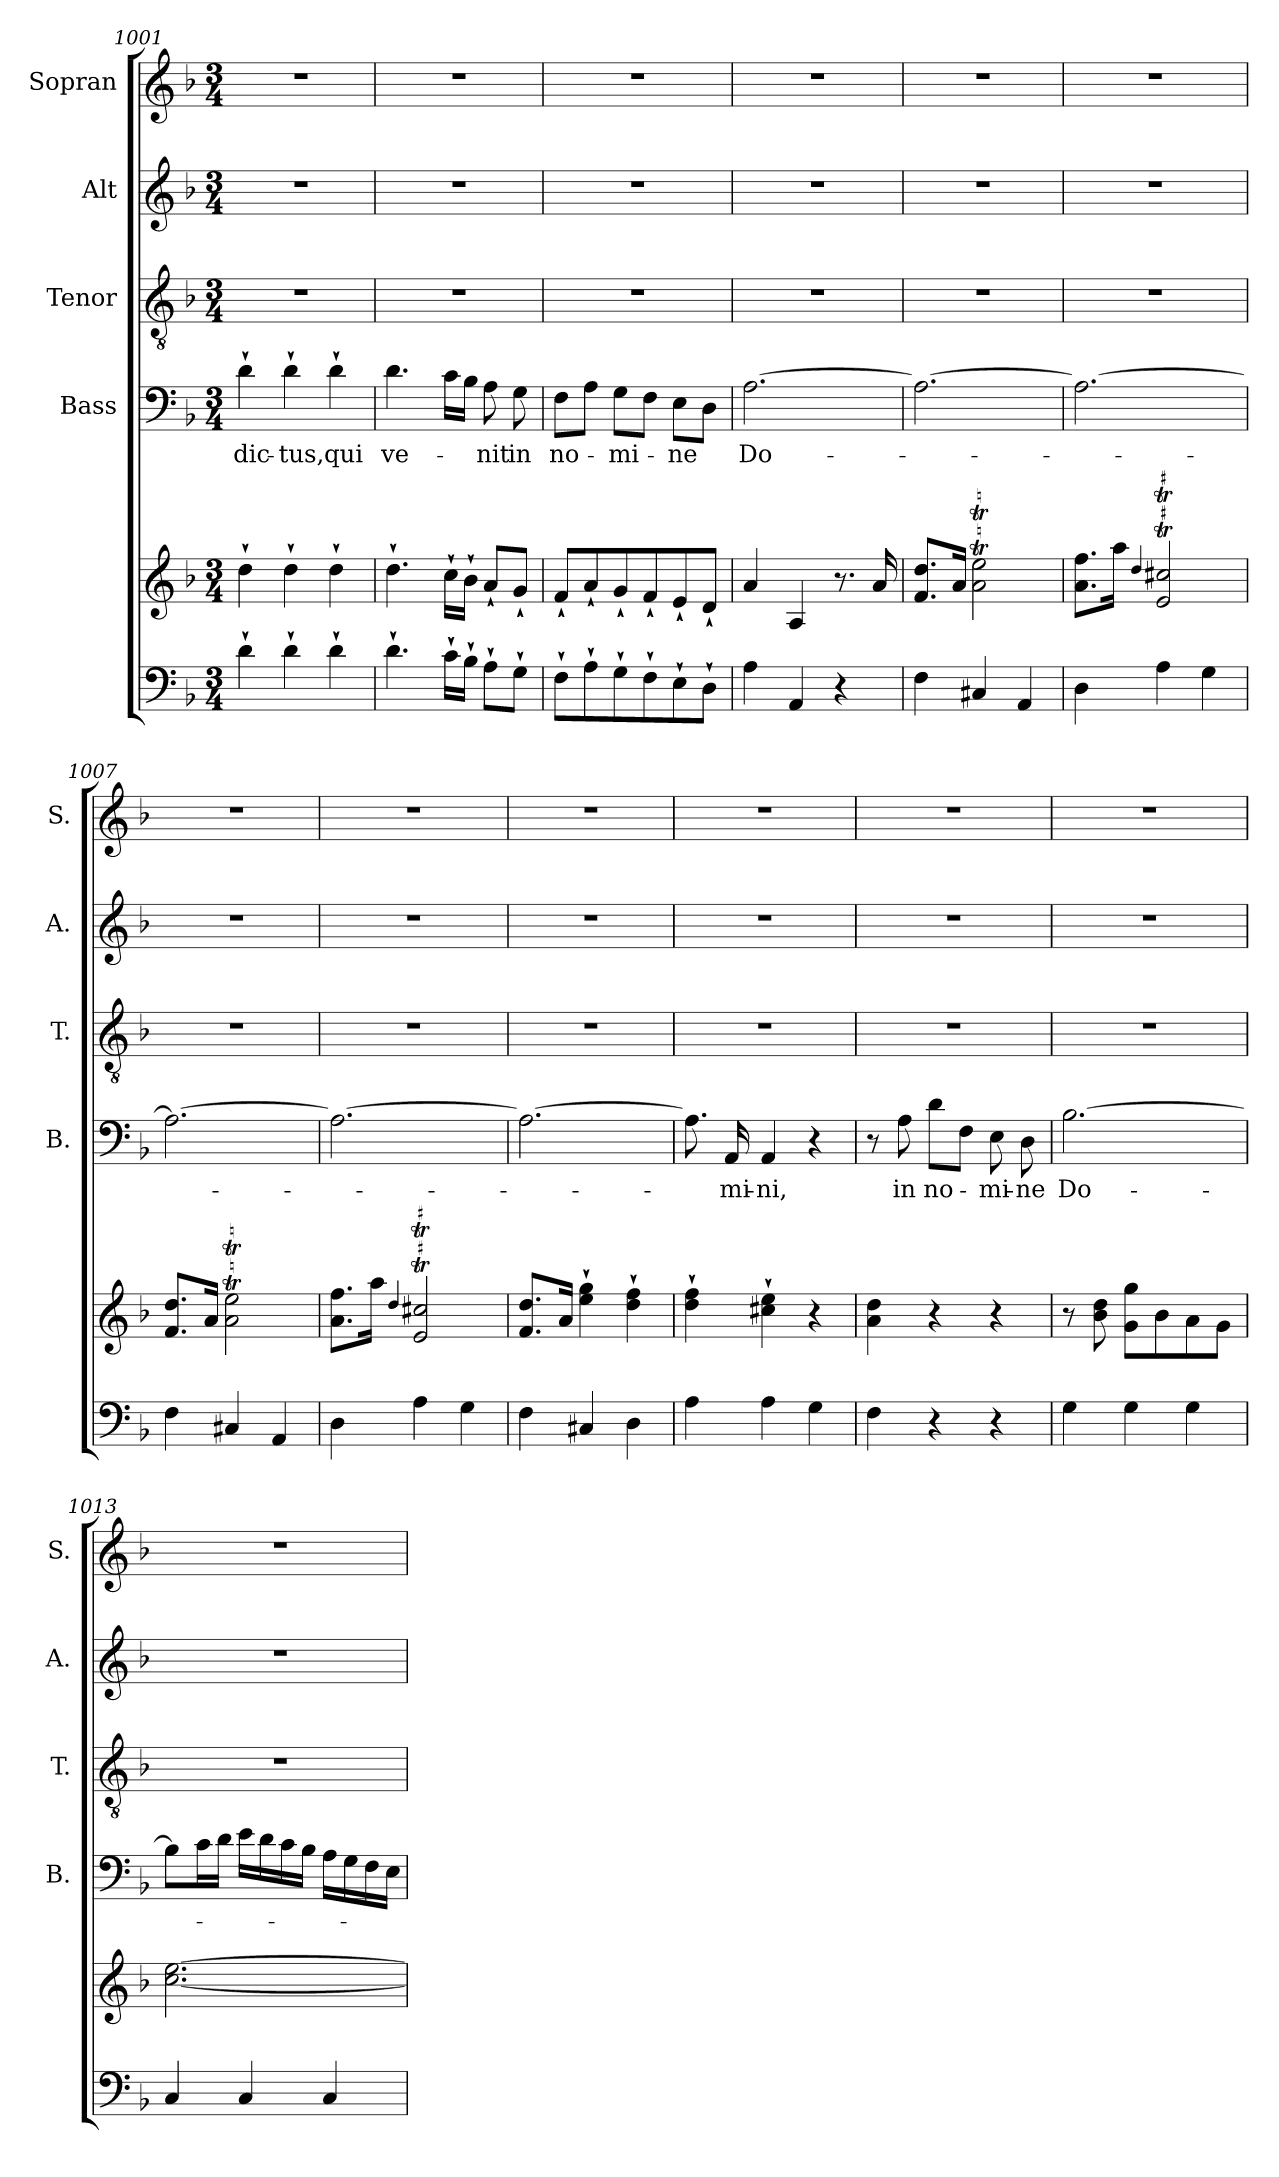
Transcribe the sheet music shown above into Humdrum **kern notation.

**kern	**kern	**kern	**text	**kern	**kern	**kern
*part5	*part5	*part4	*part4	*part3	*part2	*part1
*staff6	*staff5	*staff4	*staff4	*staff3	*staff2	*staff1
*	*	*I"Bass	*	*I"Tenor	*I"Alt	*I"Sopran
*	*	*I'B.	*	*I'T.	*I'A.	*I'S.
*clefF4	*clefG2	*clefF4	*	*clefGv2	*clefG2	*clefG2
*k[b-]	*k[b-]	*k[b-]	*	*k[b-]	*k[b-]	*k[b-]
*F:	*F:	*F:	*	*F:	*F:	*F:
*M3/4	*M3/4	*M3/4	*	*M3/4	*M3/4	*M3/4
=1001	=1001	=1001	=1001	=1001	=1001	=1001
!	!	!	!LO:LY:b	!	!	!
4d`>\	4dd`>\	4d`>\	-dic-	2.r	2.r	2.r
!	!	!	!LO:LY:b	!	!	!
4d`>\	4dd`>\	4d`>\	-tus,	.	.	.
!	!	!	!LO:LY:b	!	!	!
4d`>\	4dd`>\	4d`>\	qui	.	.	.
!!LO:LB:g=z
=1002	=1002	=1002	=1002	=1002	=1002	=1002
!	!	!	!LO:LY:b	!	!	!
4.d`>\	4.dd`>\	4.d\	ve-	2.r	2.r	2.r
16c`>\LL	16cc`>\LL	16c\LL	.	.	.	.
16B-`>\JJ	16b-`>\JJ	16B-\JJ	.	.	.	.
!	!	!	!LO:LY:b	!	!	!
8A`>\L	8a`</L	8A\	-nit	.	.	.
!	!	!	!LO:LY:b	!	!	!
8G`>\J	8g`</J	8G\	in	.	.	.
=1003	=1003	=1003	=1003	=1003	=1003	=1003
!	!	!	!LO:LY:b	!	!	!
8F`>\L	8f`</L	8F\L	no-	2.r	2.r	2.r
8A`>\	8a`</	8A\J	.	.	.	.
!	!	!	!LO:LY:b	!	!	!
8G`>\	8g`</	8G\L	-mi-	.	.	.
8F`>\	8f`</	8F\J	.	.	.	.
!	!	!	!LO:LY:b	!	!	!
8E`>\	8e`</	8E\L	-ne	.	.	.
8D`>\J	8d`</J	8D\J	.	.	.	.
=1004	=1004	=1004	=1004	=1004	=1004	=1004
!	!	!	!LO:LY:b	!	!	!
4A\	4a/	[2.A\	Do-	2.r	2.r	2.r
4AA/	4A/	.	.	.	.	.
4r	8.r	.	.	.	.	.
.	16a/	.	.	.	.	.
=1005	=1005	=1005	=1005	=1005	=1005	=1005
4F\	8.f/ 8.dd/L	2.A\_	.	2.r	2.r	2.r
.	16a/Jk	.	.	.	.	.
4C#X/	2a\T 2ee\T	.	.	.	.	.
4AA/	.	.	.	.	.	.
=1006	=1006	=1006	=1006	=1006	=1006	=1006
4D\	8.a\ 8.ff\L	2.A\_	.	2.r	2.r	2.r
.	16aa\Jk	.	.	.	.	.
.	4qqdd/	.	.	.	.	.
4A\	2e/T 2cc#X/T	.	.	.	.	.
4G\	.	.	.	.	.	.
=1007	=1007	=1007	=1007	=1007	=1007	=1007
4F\	8.f/ 8.dd/L	2.A\_	.	2.r	2.r	2.r
.	16a/Jk	.	.	.	.	.
4C#X/	2a\T 2ee\T	.	.	.	.	.
4AA/	.	.	.	.	.	.
!!LO:PB:g=z
=1008	=1008	=1008	=1008	=1008	=1008	=1008
4D\	8.a\ 8.ff\L	2.A\_	.	2.r	2.r	2.r
.	16aa\Jk	.	.	.	.	.
.	4qqdd/	.	.	.	.	.
4A\	2e/T 2cc#X/T	.	.	.	.	.
4G\	.	.	.	.	.	.
=1009	=1009	=1009	=1009	=1009	=1009	=1009
4F\	8.f/ 8.dd/L	2.A\_	.	2.r	2.r	2.r
.	16a/Jk	.	.	.	.	.
4C#X/	4ee\`> 4gg\`>	.	.	.	.	.
4D\	4dd\`> 4ff\`>	.	.	.	.	.
=1010	=1010	=1010	=1010	=1010	=1010	=1010
4A\	4dd\`> 4ff\`>	8.A\]	.	2.r	2.r	2.r
!	!	!	!LO:LY:b	!	!	!
.	.	16AA/	-mi-	.	.	.
!	!	!	!LO:LY:b	!	!	!
4A\	4cc#X\`> 4ee\`>	4AA/	-ni,	.	.	.
4G\	4r	4r	.	.	.	.
=1011	=1011	=1011	=1011	=1011	=1011	=1011
4F\	4a\ 4dd\	8r	.	2.r	2.r	2.r
!	!	!	!LO:LY:b	!	!	!
.	.	8A\	in	.	.	.
!	!	!	!LO:LY:b	!	!	!
4r	4r	8d\L	no-	.	.	.
.	.	8F\J	.	.	.	.
!	!	!	!LO:LY:b	!	!	!
4r	4r	8E\	-mi-	.	.	.
!	!	!	!LO:LY:b	!	!	!
.	.	8D\	-ne	.	.	.
=1012	=1012	=1012	=1012	=1012	=1012	=1012
!	!	!	!LO:LY:b	!	!	!
4G\	8r	[2.B-\	Do-	2.r	2.r	2.r
.	8b-\ 8dd\	.	.	.	.	.
4G\	8g\ 8gg\L	.	.	.	.	.
.	8b-\	.	.	.	.	.
4G\	8a\	.	.	.	.	.
.	8g\J	.	.	.	.	.
=1013	=1013	=1013	=1013	=1013	=1013	=1013
4C/	[2.cc\ [2.ee\	8B-\L]	.	2.r	2.r	2.r
.	.	16c\L	.	.	.	.
.	.	16d\JJ	.	.	.	.
4C/	.	16e\LL	.	.	.	.
.	.	16d\	.	.	.	.
.	.	16c\	.	.	.	.
.	.	16B-\JJ	.	.	.	.
4C/	.	16A\LL	.	.	.	.
.	.	16G\	.	.	.	.
.	.	16F\	.	.	.	.
.	.	16E\JJ	.	.	.	.
=	=	=	=	=	=	=
*-	*-	*-	*-	*-	*-	*-
